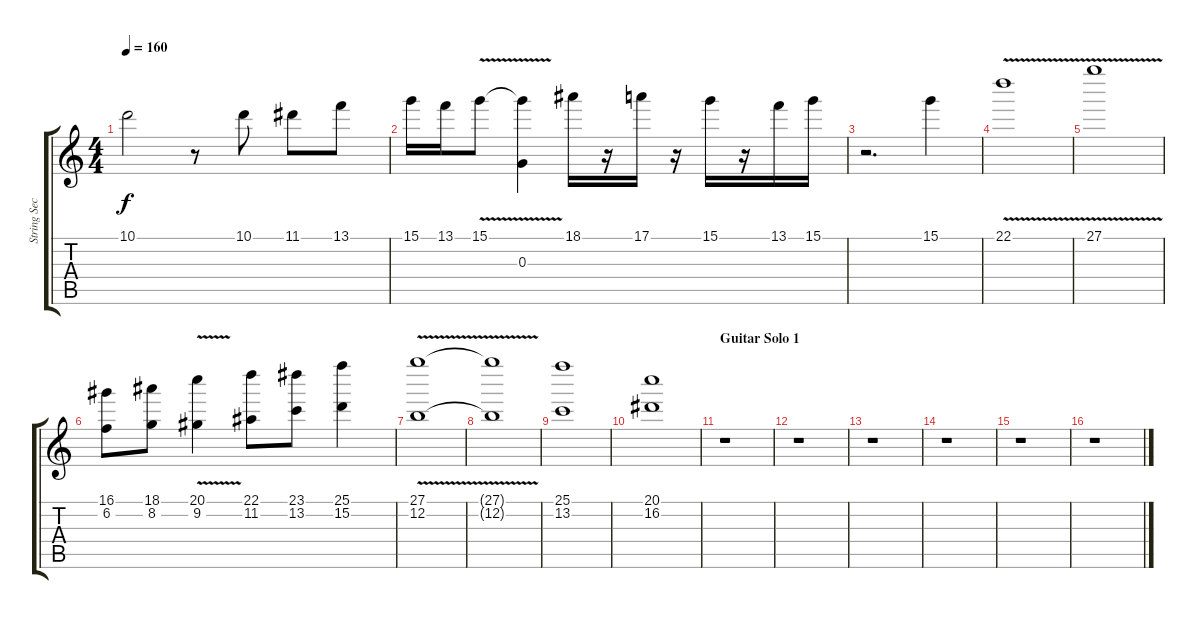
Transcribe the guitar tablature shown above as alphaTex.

\track ("String Section" "String Sec") {instrument tremolostrings}
\staff {score tabs}
\tuning (E5 B4 G4 D4 A3 E3) {hide}
\ts (4 4)
\tempo 160
\clef g2
\ks c
10.1{t}.2{dy f} r.8 10.1.8 11.1.8 13.1.8 |
15.1.16 13.1.16 15.1{v}.8 (15.1{t} 0.3).4 18.1.16 r.16 17.1.16 r.16 15.1.16 r.16 13.1.16 15.1.16 |
r.2{d} 15.1.4 |
22.1{v}.1 |
27.1{v}.1 |
(16.1 6.2).8 (18.1 8.2).8 (20.1{v} 9.2).4 (22.1 11.2).8 (23.1 13.2).8 (25.1 15.2).4 |
(27.1{v} 12.2).1 |
(27.1{t} 12.2{t}).1 |
(25.1 13.2).1 |
(20.1 16.2).1 |
\section ("" "Guitar Solo 1")
r.1 |
r.1 |
r.1 |
r.1 |
r.1 |
r.1
